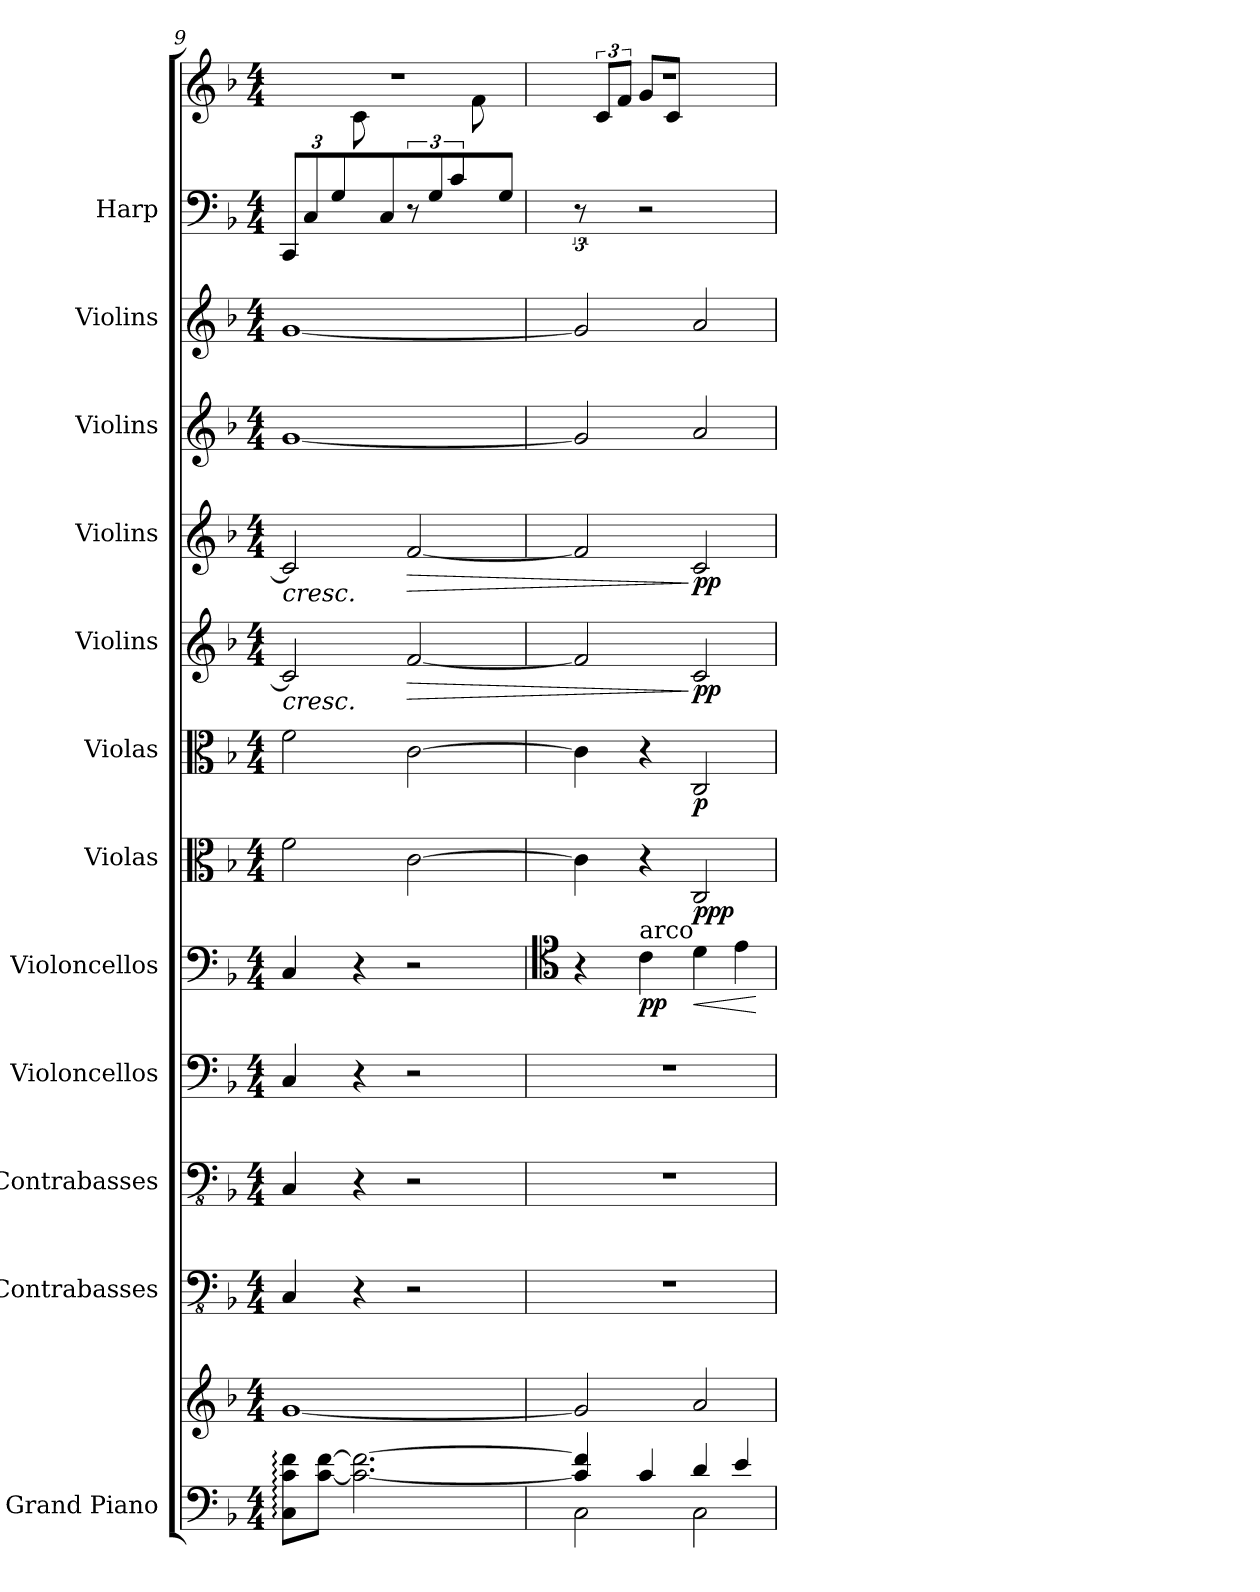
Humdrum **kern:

**kern	**kern	**kern	**kern	**kern	**kern	**dynam	**kern	**dynam	**kern	**dynam	**kern	**dynam	**kern	**dynam	**kern	**kern	**kern	**kern
*part12	*part12	*part11	*part10	*part9	*part8	*part8	*part7	*part7	*part6	*part6	*part5	*part5	*part4	*part4	*part3	*part2	*part1	*part1
*staff14	*staff13	*staff12	*staff11	*staff10	*staff9	*staff9	*staff8	*staff8	*staff7	*staff7	*staff6	*staff6	*staff5	*staff5	*staff4	*staff3	*staff2	*staff1
*I"Grand Piano	*	*I"Contrabasses	*I"Contrabasses	*I"Violoncellos	*I"Violoncellos	*	*I"Violas	*	*I"Violas	*	*I"Violins	*	*I"Violins	*	*I"Violins	*I"Violins	*I"Harp	*
*I'Pno.	*	*I'Cbs.	*I'Cbs.	*I'Vcs.	*I'Vcs.	*	*I'Vlas.	*	*I'Vlas.	*	*I'Vlns.	*	*I'Vlns.	*	*I'Vlns.	*I'Vlns.	*I'Hrp.	*
*clefF4	*clefG2	*clefFv4	*clefFv4	*clefF4	*clefF4	*	*clefC3	*	*clefC3	*	*clefG2	*	*clefG2	*	*clefG2	*clefG2	*clefF4	*clefG2
*k[b-]	*k[b-]	*k[b-]	*k[b-]	*k[b-]	*k[b-]	*	*k[b-]	*	*k[b-]	*	*k[b-]	*	*k[b-]	*	*k[b-]	*k[b-]	*k[b-]	*k[b-]
*M4/4	*M4/4	*M4/4	*M4/4	*M4/4	*M4/4	*	*M4/4	*	*M4/4	*	*M4/4	*	*M4/4	*	*M4/4	*M4/4	*M4/4	*M4/4
=9	=9	=9	=9	=9	=9	=9	=9	=9	=9	=9	=9	=9	=9	=9	=9	=9	=9	=9
!	!	!	!	!	!	!	!	!	!	!	!	!LO:HP:b	!	!LO:HP:b	!	!	!	!
*	*	*	*	*	*	*	*	*	*	*	*	*	*	*	*	*	*Xbrackettup	*
*	*	*	*	*	*	*	*	*	*	*	*	*	*	*	*	*	*	*^
8C\: 8c\: 8f\:L	[1g	4CC/	4CC/	4C/	4C/	.	2f\	.	2f\	.	2c/]	<	2c/]	<	[1g	[1g	12CC/L	1r	4ryy
.	.	.	.	.	.	.	.	.	.	.	.	.	.	.	.	.	12C/	.	.
[8c\ [8f\J	.	.	.	.	.	.	.	.	.	.	.	.	.	.	.	.	.	.	.
.	.	.	.	.	.	.	.	.	.	.	.	.	.	.	.	.	12G/J	.	.
2.c\_ 2.f\_	.	4r	4r	4r	4r	.	.	.	.	.	.	.	.	.	.	.	8ryy	.	8c\L
.	.	.	.	.	.	.	.	.	.	.	.	.	.	.	.	.	8C/J	.	4.ryy
!	!	!	!	!	!	!	!	!	!	!	!	!LO:HP:b	!	!LO:HP:b	!	!	!	!	!
*	*	*	*	*	*	*	*	*	*	*	*	*	*	*	*	*	*brackettup	*	*
.	.	2r	2r	2r	2r	.	[2c\	.	[2c\	.	[2f/	>	[2f/	>	.	.	12r	.	.
.	.	.	.	.	.	.	.	.	.	.	.	.	.	.	.	.	12G\L	.	.
.	.	.	.	.	.	.	.	.	.	.	.	.	.	.	.	.	12c\J	.	.
.	.	.	.	.	.	.	.	.	.	.	.	.	.	.	.	.	8ryy	.	8f\L
.	.	.	.	.	.	.	.	.	.	.	.	.	.	.	.	.	8G/J	.	8ryy
*	*	*	*	*	*	*	*	*	*	*	*	*	*	*	*	*	*	*v	*v
.	.	.	.	.	.	.	.	.	.	.	.	[	.	[	.	.	.	.
!!LO:PB:g=z
=10	=10	=10	=10	=10	=10	=10	=10	=10	=10	=10	=10	=10	=10	=10	=10	=10	=10	=10
*	*	*	*	*	*clefC4	*	*	*	*	*	*	*	*	*	*	*	*	*
*^	*	*	*	*	*	*	*	*	*	*	*	*	*	*	*	*	*	*^
4c/] 4f/]	2C\	2g/]	1r	1r	1r	4r	.	4c\]	.	4c\]	.	2f/]	.	2f/]	.	2g/]	2g/]	12r	1r	12ryy
.	.	.	.	.	.	.	.	.	.	.	.	.	.	.	.	.	.	12%5ryy	.	12c/L
.	.	.	.	.	.	.	.	.	.	.	.	.	.	.	.	.	.	.	.	12f/J
!	!	!	!	!	!	!LO:TX:a:t=arco	!	!	!	!	!	!	!	!	!	!	!	!	!	!
!	!	!	!	!	!	!	!LO:DY:b	!	!	!	!	!	!	!	!	!	!	!	!	!
4c/	.	.	.	.	.	4c\	pp	4r	.	4r	.	.	.	.	.	.	.	.	.	8g/L
.	.	.	.	.	.	.	.	.	.	.	.	.	.	.	.	.	.	.	.	8c/J
!	!	!	!	!	!	!	!LO:HP:b	!	!LO:DY:b	!	!	!	!	!	!	!	!	!	!	!
!	!	!	!	!	!	!	!	!	!LO:DY:n=1:b	!	!	!	!	!	!	!	!	!	!	!
!	!	!	!	!	!	!	!	!	!LO:DY:n=2:b	!	!LO:DY:b	!	!LO:DY:n=1:b	!	!LO:DY:n=1:b	!	!	!	!	!
4d/	2C\	2a/	.	.	.	4d\	<	2C/	p p p	2C/	p	2c/	] pp	2c/	] pp	2a/	2a/	2r	.	2ryy
4e/	.	.	.	.	.	4e\	.	.	.	.	.	.	.	.	.	.	.	.	.	.
*v	*v	*	*	*	*	*	*	*	*	*	*	*	*	*	*	*	*	*	*v	*v
.	.	.	.	.	.	[	.	.	.	.	.	.	.	.	.	.	.	.
=	=	=	=	=	=	=	=	=	=	=	=	=	=	=	=	=	=	=
*-	*-	*-	*-	*-	*-	*-	*-	*-	*-	*-	*-	*-	*-	*-	*-	*-	*-	*-
